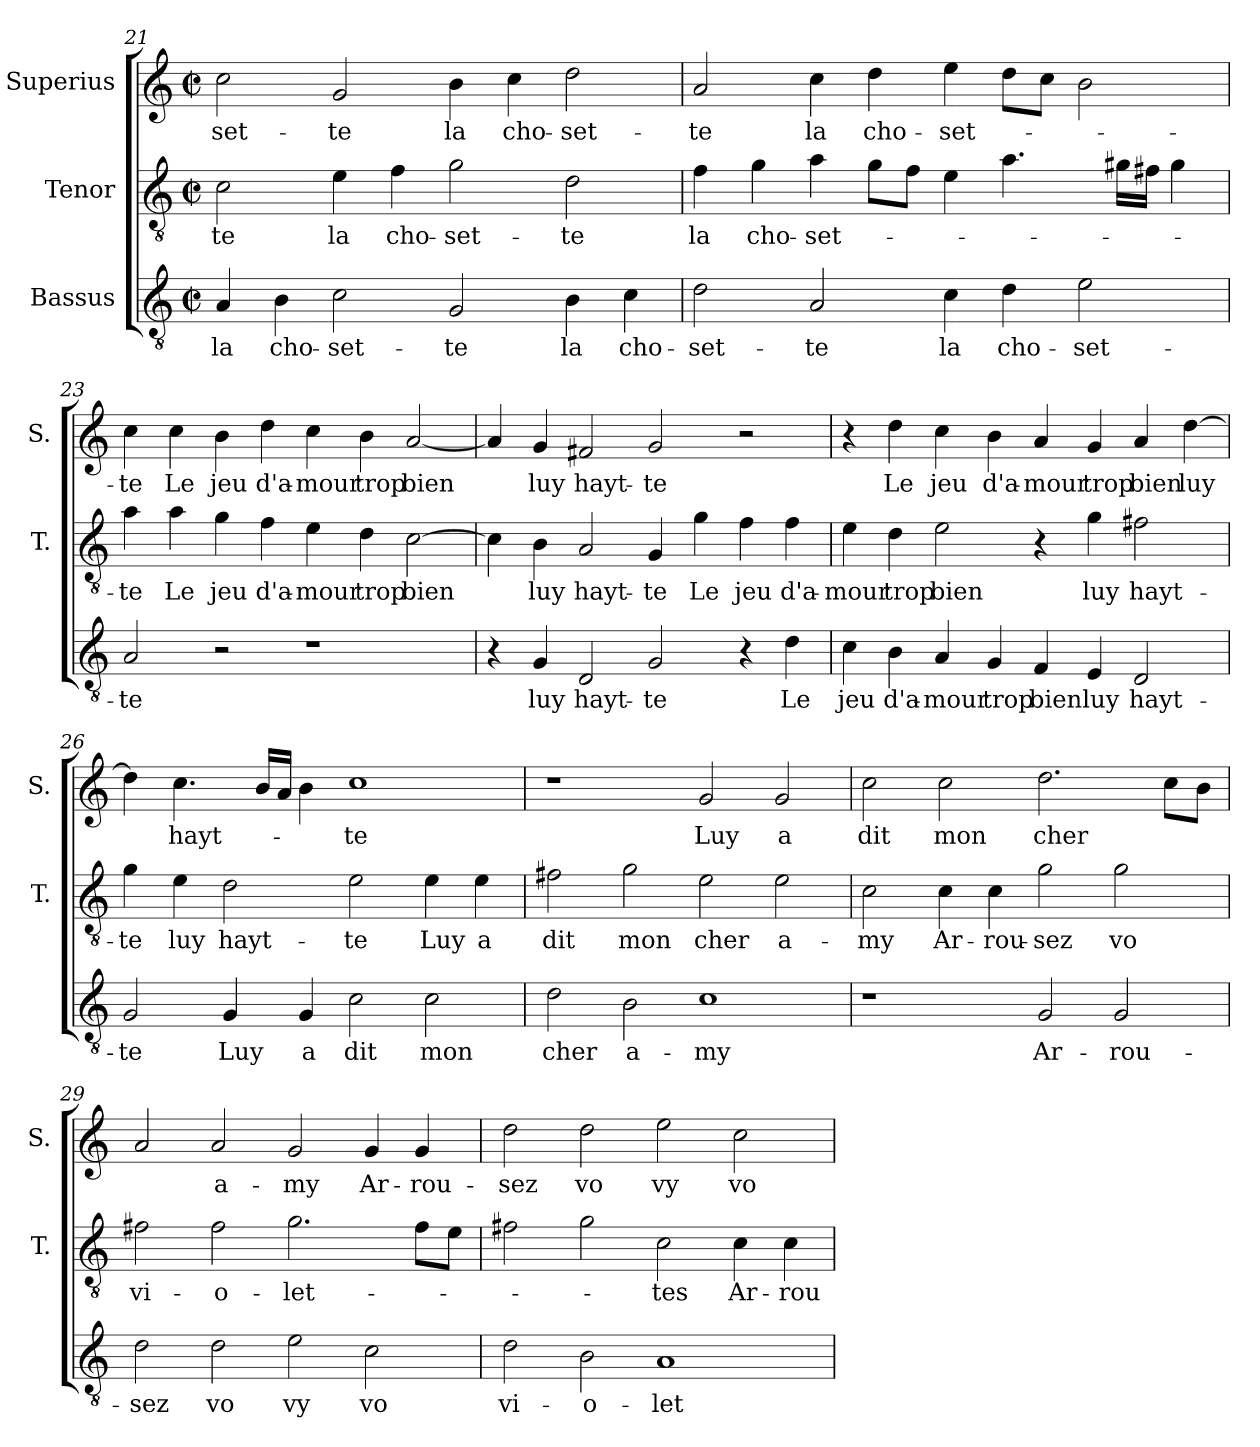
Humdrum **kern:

**kern	**text	**kern	**text	**kern	**text
*part3	*part3	*part2	*part2	*part1	*part1
*staff3	*staff3	*staff2	*staff2	*staff1	*staff1
*I"Bassus	*	*I"Tenor	*	*I"Superius	*
*	*	*I'T.	*	*I'S.	*
!!LO:PB:g=z
*clefGv2	*	*clefGv2	*	*clefG2	*
*k[]	*	*k[]	*	*k[]	*
*C:	*	*C:	*	*C:	*
*M2/2	*	*M2/2	*	*M2/2	*
*met(c|)	*	*met(c|)	*	*met(c|)	*
=21	=21	=21	=21	=21	=21
4A/	la	2c\	-te	2cc\	-set-
4B\	cho-	.	.	.	.
2c\	-set-	4e\	la	2g/	-te
.	.	4f\	cho-	.	.
2G/	-te	2g\	-set-	4b\	la
.	.	.	.	4cc\	cho-
4B\	la	2d\	-te	2dd\	-set-
4c\	cho-	.	.	.	.
=22	=22	=22	=22	=22	=22
2d\	-set-	4f\	la	2a/	-te
.	.	4g\	cho-	.	.
2A/	-te	4a\	-set-	4cc\	la
.	.	8g\L	.	4dd\	cho-
.	.	8f\J	.	.	.
4c\	la	4e\	.	4ee\	-set-
4d\	cho-	4.a\	.	8dd\L	.
.	.	.	.	8cc\J	.
2e\	-set-	.	.	2b\	.
.	.	16g#X\LL	.	.	.
.	.	16f#X\JJ	.	.	.
.	.	4g#\	.	.	.
=23	=23	=23	=23	=23	=23
2A/	-te	4a\	-te	4cc\	-te
.	.	4a\	Le	4cc\	Le
2r	.	4g\	jeu	4b\	jeu
.	.	4f\	d'a-	4dd\	d'a-
1r	.	4e\	-mour	4cc\	-mour
.	.	4d\	trop	4b\	trop
.	.	[2c\	bien	[2a/	bien
=24	=24	=24	=24	=24	=24
4r	.	4c\]	.	4a/]	.
4G/	luy	4B\	luy	4g/	luy
2D/	hayt-	2A/	hayt-	2f#X/	hayt-
2G/	-te	4G/	-te	2g/	-te
.	.	4g\	Le	.	.
4r	.	4f\	jeu	2r	.
4d\	Le	4f\	d'a-	.	.
!!LO:LB:g=z
=25	=25	=25	=25	=25	=25
4c\	jeu	4e\	-mour	4r	.
4B\	d'a-	4d\	trop	4dd\	Le
4A/	-mour	2e\	bien	4cc\	jeu
4G/	trop	.	.	4b\	d'a-
4F/	bien	4r	.	4a/	-mour
4E/	luy	4g\	luy	4g/	trop
2D/	hayt-	2f#X\	hayt-	4a/	bien
.	.	.	.	[4dd\	luy
=26	=26	=26	=26	=26	=26
2G/	-te	4g\	-te	4dd\]	.
.	.	4e\	luy	4.cc\	hayt-
4G/	Luy	2d\	hayt-	.	.
.	.	.	.	16b/LL	.
.	.	.	.	16a/JJ	.
4G/	a	.	.	4b\	.
2c\	dit	2e\	-te	1cc\	-te
2c\	mon	4e\	Luy	.	.
.	.	4e\	a	.	.
=27	=27	=27	=27	=27	=27
2d\	cher	2f#X\	dit	1r	.
2B\	a-	2g\	mon	.	.
1c\	-my	2e\	cher	2g/	Luy
.	.	2e\	a-	2g/	a
=28	=28	=28	=28	=28	=28
1r	.	2c\	-my	2cc\	dit
.	.	4c\	Ar-	2cc\	mon
.	.	4c\	-rou-	.	.
2G/	Ar-	2g\	-sez	2.dd\	cher
2G/	-rou-	2g\	vo	.	.
.	.	.	.	8cc\L	.
.	.	.	.	8b\J	.
=29	=29	=29	=29	=29	=29
2d\	-sez	2f#X\	vi-	2a/	.
2d\	vo	2f#\	-o-	2a/	a-
2e\	vy	2.g\	-let-	2g/	-my
2c\	vo	.	.	4g/	Ar-
.	.	8f#\L	.	4g/	-rou-
.	.	8e\J	.	.	.
!!LO:LB:g=z
=30	=30	=30	=30	=30	=30
2d\	vi-	2f#X\	.	2dd\	-sez
2B\	-o-	2g\	.	2dd\	vo
1A/	-let-	2c\	-tes	2ee\	vy
.	.	4c\	Ar-	2cc\	vo
.	.	4c\	-rou-	.	.
=	=	=	=	=	=
*-	*-	*-	*-	*-	*-
